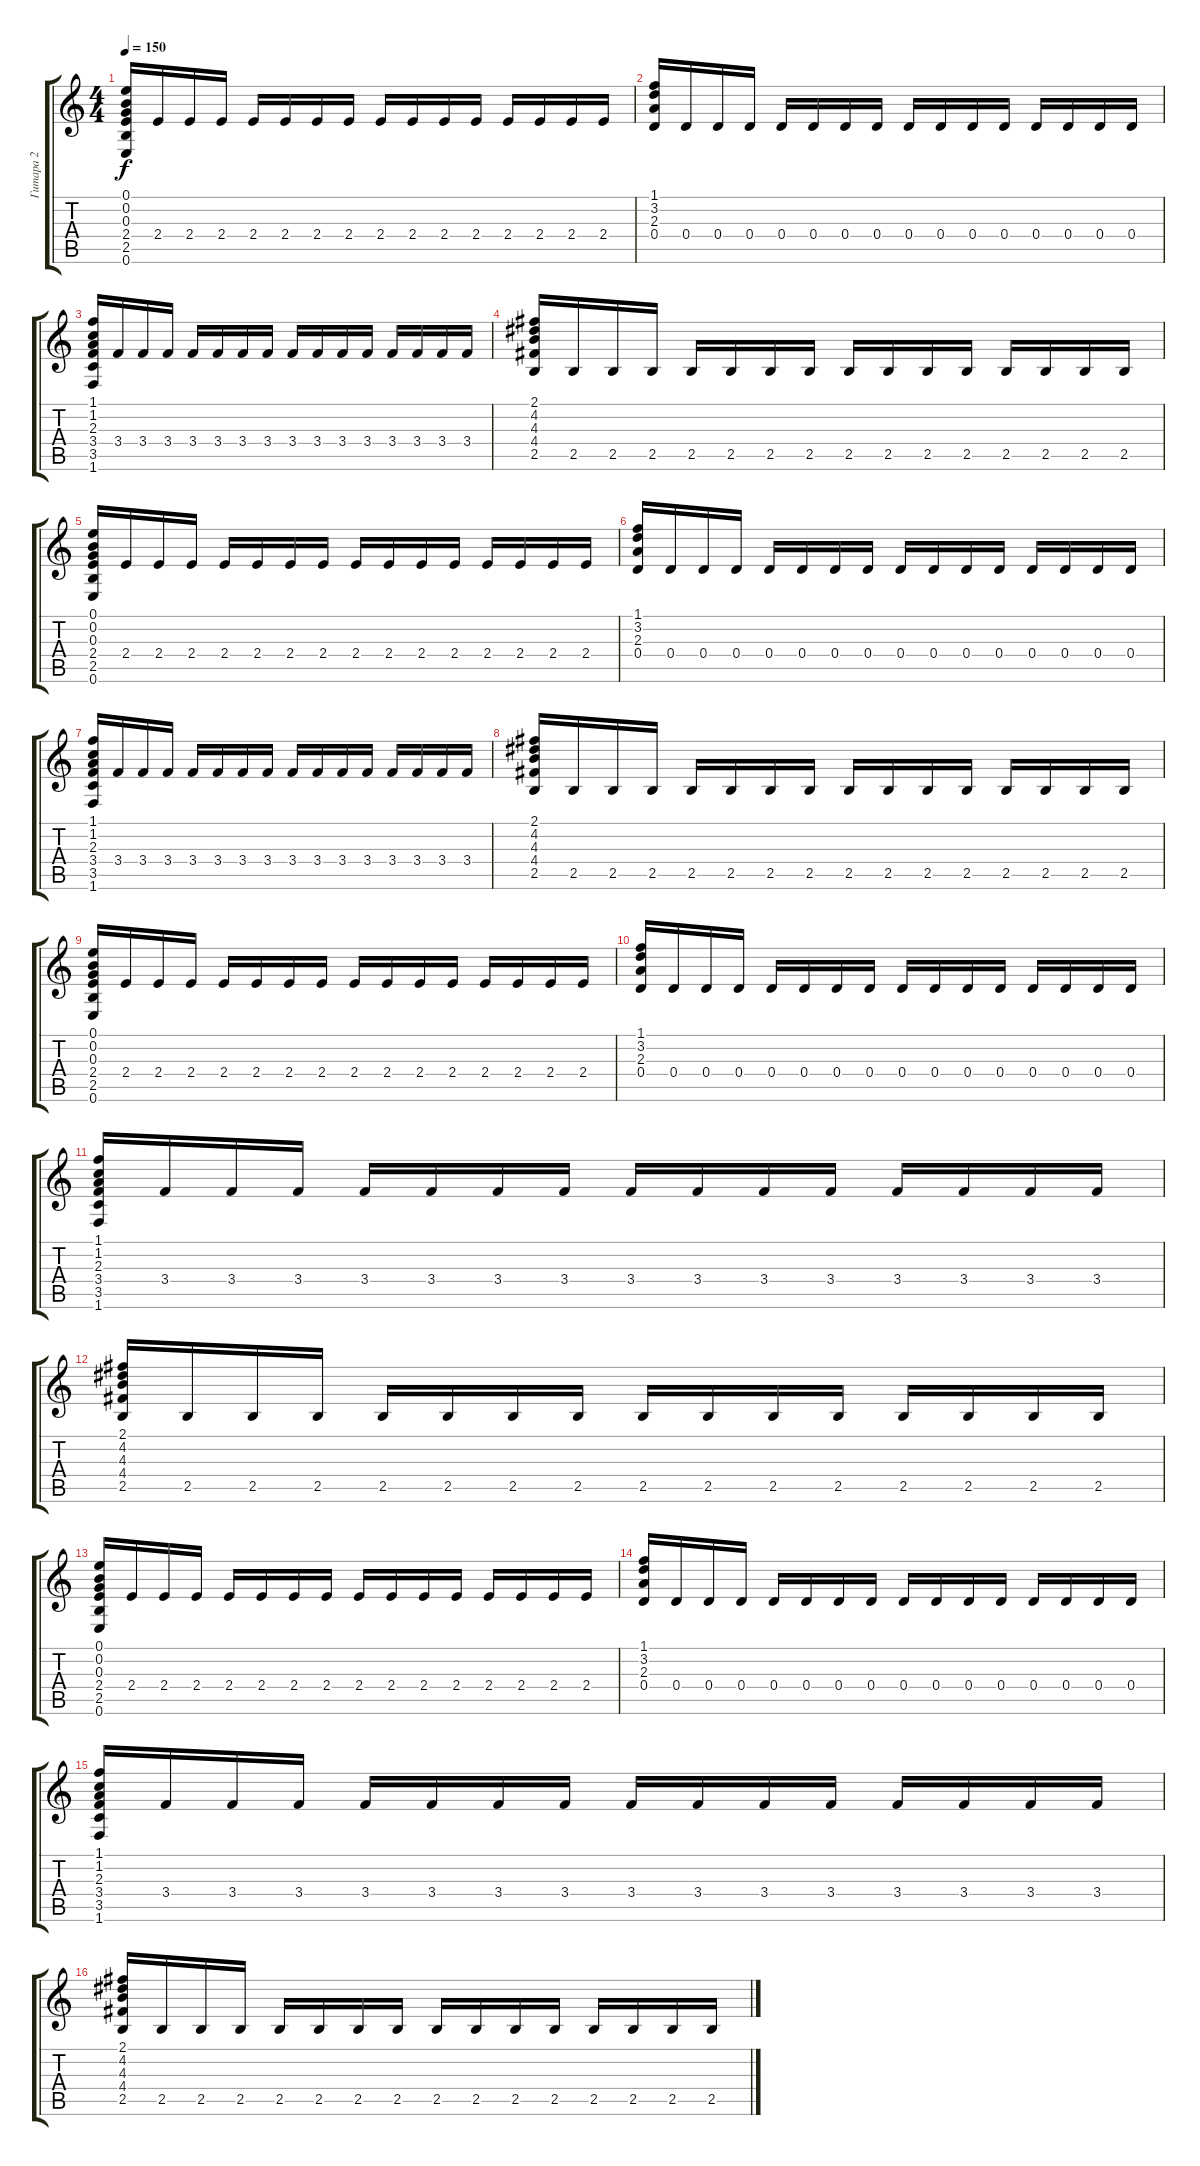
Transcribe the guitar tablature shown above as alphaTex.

\track ("Гитара 2" "Гитара 2") {instrument electricguitarclean}
\staff {score tabs}
\tuning (E4 B3 G3 D3 A2 E2) {hide}
\ts (4 4)
\tempo 150
\clef g2
\ks c
(0.1 0.2 0.3 2.4 2.5 0.6).16{dy f instrument overdrivenguitar} 2.4.16 2.4.16 2.4.16 2.4.16 2.4.16 2.4.16 2.4.16 2.4.16 2.4.16 2.4.16 2.4.16 2.4.16 2.4.16 2.4.16 2.4.16 |
(1.1 3.2 2.3 0.4).16 0.4.16 0.4.16 0.4.16 0.4.16 0.4.16 0.4.16 0.4.16 0.4.16 0.4.16 0.4.16 0.4.16 0.4.16 0.4.16 0.4.16 0.4.16 |
(1.1 1.2 2.3 3.4 3.5 1.6).16 3.4.16 3.4.16 3.4.16 3.4.16 3.4.16 3.4.16 3.4.16 3.4.16 3.4.16 3.4.16 3.4.16 3.4.16 3.4.16 3.4.16 3.4.16 |
(2.1 4.2 4.3 4.4 2.5).16 2.5.16 2.5.16 2.5.16 2.5.16 2.5.16 2.5.16 2.5.16 2.5.16 2.5.16 2.5.16 2.5.16 2.5.16 2.5.16 2.5.16 2.5.16 |
(0.1 0.2 0.3 2.4 2.5 0.6).16{instrument overdrivenguitar} 2.4.16 2.4.16 2.4.16 2.4.16 2.4.16 2.4.16 2.4.16 2.4.16 2.4.16 2.4.16 2.4.16 2.4.16 2.4.16 2.4.16 2.4.16 |
(1.1 3.2 2.3 0.4).16 0.4.16 0.4.16 0.4.16 0.4.16 0.4.16 0.4.16 0.4.16 0.4.16 0.4.16 0.4.16 0.4.16 0.4.16 0.4.16 0.4.16 0.4.16 |
(1.1 1.2 2.3 3.4 3.5 1.6).16 3.4.16 3.4.16 3.4.16 3.4.16 3.4.16 3.4.16 3.4.16 3.4.16 3.4.16 3.4.16 3.4.16 3.4.16 3.4.16 3.4.16 3.4.16 |
(2.1 4.2 4.3 4.4 2.5).16 2.5.16 2.5.16 2.5.16 2.5.16 2.5.16 2.5.16 2.5.16 2.5.16 2.5.16 2.5.16 2.5.16 2.5.16 2.5.16 2.5.16 2.5.16 |
(0.1 0.2 0.3 2.4 2.5 0.6).16{instrument overdrivenguitar} 2.4.16 2.4.16 2.4.16 2.4.16 2.4.16 2.4.16 2.4.16 2.4.16 2.4.16 2.4.16 2.4.16 2.4.16 2.4.16 2.4.16 2.4.16 |
(1.1 3.2 2.3 0.4).16 0.4.16 0.4.16 0.4.16 0.4.16 0.4.16 0.4.16 0.4.16 0.4.16 0.4.16 0.4.16 0.4.16 0.4.16 0.4.16 0.4.16 0.4.16 |
(1.1 1.2 2.3 3.4 3.5 1.6).16 3.4.16 3.4.16 3.4.16 3.4.16 3.4.16 3.4.16 3.4.16 3.4.16 3.4.16 3.4.16 3.4.16 3.4.16 3.4.16 3.4.16 3.4.16 |
(2.1 4.2 4.3 4.4 2.5).16 2.5.16 2.5.16 2.5.16 2.5.16 2.5.16 2.5.16 2.5.16 2.5.16 2.5.16 2.5.16 2.5.16 2.5.16 2.5.16 2.5.16 2.5.16 |
(0.1 0.2 0.3 2.4 2.5 0.6).16{instrument overdrivenguitar} 2.4.16 2.4.16 2.4.16 2.4.16 2.4.16 2.4.16 2.4.16 2.4.16 2.4.16 2.4.16 2.4.16 2.4.16 2.4.16 2.4.16 2.4.16 |
(1.1 3.2 2.3 0.4).16 0.4.16 0.4.16 0.4.16 0.4.16 0.4.16 0.4.16 0.4.16 0.4.16 0.4.16 0.4.16 0.4.16 0.4.16 0.4.16 0.4.16 0.4.16 |
(1.1 1.2 2.3 3.4 3.5 1.6).16 3.4.16 3.4.16 3.4.16 3.4.16 3.4.16 3.4.16 3.4.16 3.4.16 3.4.16 3.4.16 3.4.16 3.4.16 3.4.16 3.4.16 3.4.16 |
(2.1 4.2 4.3 4.4 2.5).16 2.5.16 2.5.16 2.5.16 2.5.16 2.5.16 2.5.16 2.5.16 2.5.16 2.5.16 2.5.16 2.5.16 2.5.16 2.5.16 2.5.16 2.5.16
